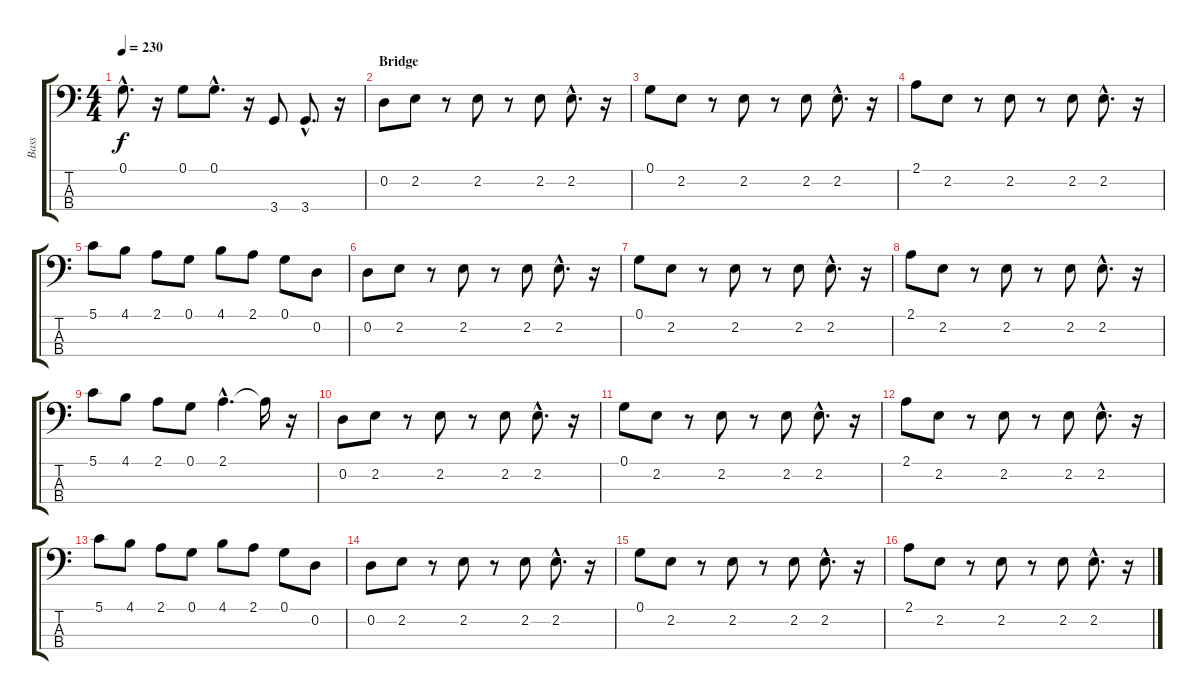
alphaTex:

\track ("Bass" "Bass") {instrument fretlessbass}
\staff {score tabs}
\tuning (G2 D2 A1 E1) {hide}
\ts (4 4)
\tempo 230
\clef f4
\ks c
0.1{hac}.8{d dy f} r.16 0.1.8 0.1{hac}.8{d} r.16 3.4.8 3.4{hac}.8{d} r.16 |
\section ("" "Bridge")
0.2.8 2.2.8 r.8 2.2.8 r.8 2.2.8 2.2{hac}.8{d} r.16 |
0.1.8 2.2.8 r.8 2.2.8 r.8 2.2.8 2.2{hac}.8{d} r.16 |
2.1.8 2.2.8 r.8 2.2.8 r.8 2.2.8 2.2{hac}.8{d} r.16 |
5.1.8 4.1.8 2.1.8 0.1.8 4.1.8 2.1.8 0.1.8 0.2.8 |
0.2.8 2.2.8 r.8 2.2.8 r.8 2.2.8 2.2{hac}.8{d} r.16 |
0.1.8 2.2.8 r.8 2.2.8 r.8 2.2.8 2.2{hac}.8{d} r.16 |
2.1.8 2.2.8 r.8 2.2.8 r.8 2.2.8 2.2{hac}.8{d} r.16 |
5.1.8 4.1.8 2.1.8 0.1.8 2.1{hac}.4{d} 2.1{t}.16 r.16 |
0.2.8 2.2.8 r.8 2.2.8 r.8 2.2.8 2.2{hac}.8{d} r.16 |
0.1.8 2.2.8 r.8 2.2.8 r.8 2.2.8 2.2{hac}.8{d} r.16 |
2.1.8 2.2.8 r.8 2.2.8 r.8 2.2.8 2.2{hac}.8{d} r.16 |
5.1.8 4.1.8 2.1.8 0.1.8 4.1.8 2.1.8 0.1.8 0.2.8 |
0.2.8 2.2.8 r.8 2.2.8 r.8 2.2.8 2.2{hac}.8{d} r.16 |
0.1.8 2.2.8 r.8 2.2.8 r.8 2.2.8 2.2{hac}.8{d} r.16 |
2.1.8 2.2.8 r.8 2.2.8 r.8 2.2.8 2.2{hac}.8{d} r.16
